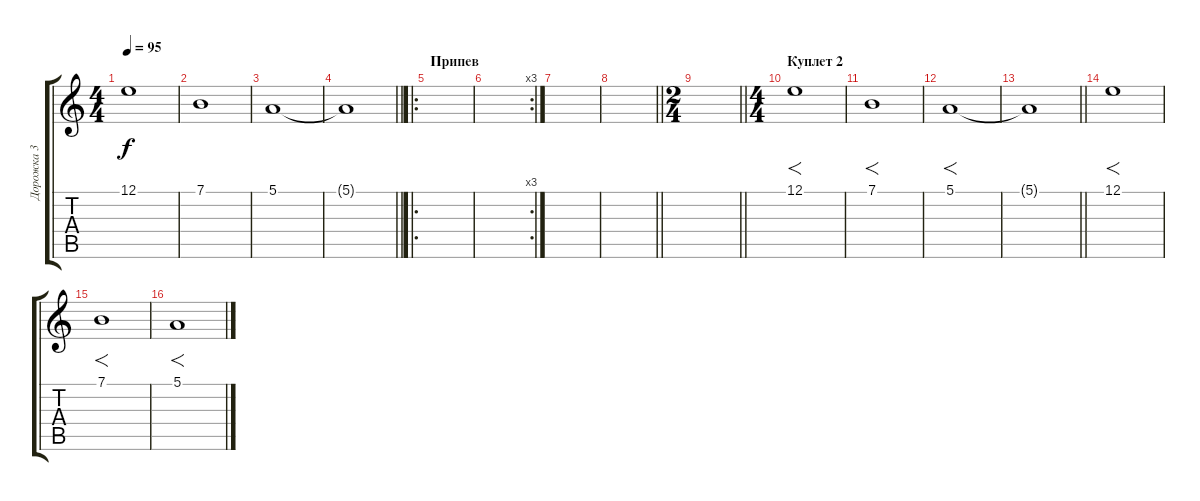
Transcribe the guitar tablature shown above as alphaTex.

\track ("Дорожка 3" "Дорожка 3") {instrument fx6goblins}
\staff {score tabs}
\tuning (E4 B3 G3 D3 A2 E2) {hide}
\ts (4 4)
\tempo 95
\clef g2
\ks c
12.1.1{dy f instrument fx6goblins} |
7.1.1 |
5.1.1 |
\barLineRight lightlight
5.1{t}.1 |
\ro
\section ("" "Припев")
|
\rc 3
|
|
\barLineRight lightlight
|
\ts (2 4)
\barLineRight lightlight
|
\ts (4 4)
\section ("" "Куплет 2")
12.1.1{f instrument fx4atmosphere} |
7.1.1{f} |
5.1.1{f} |
\barLineRight lightlight
5.1{t}.1 |
12.1.1{f} |
7.1.1{f} |
5.1.1{f}
